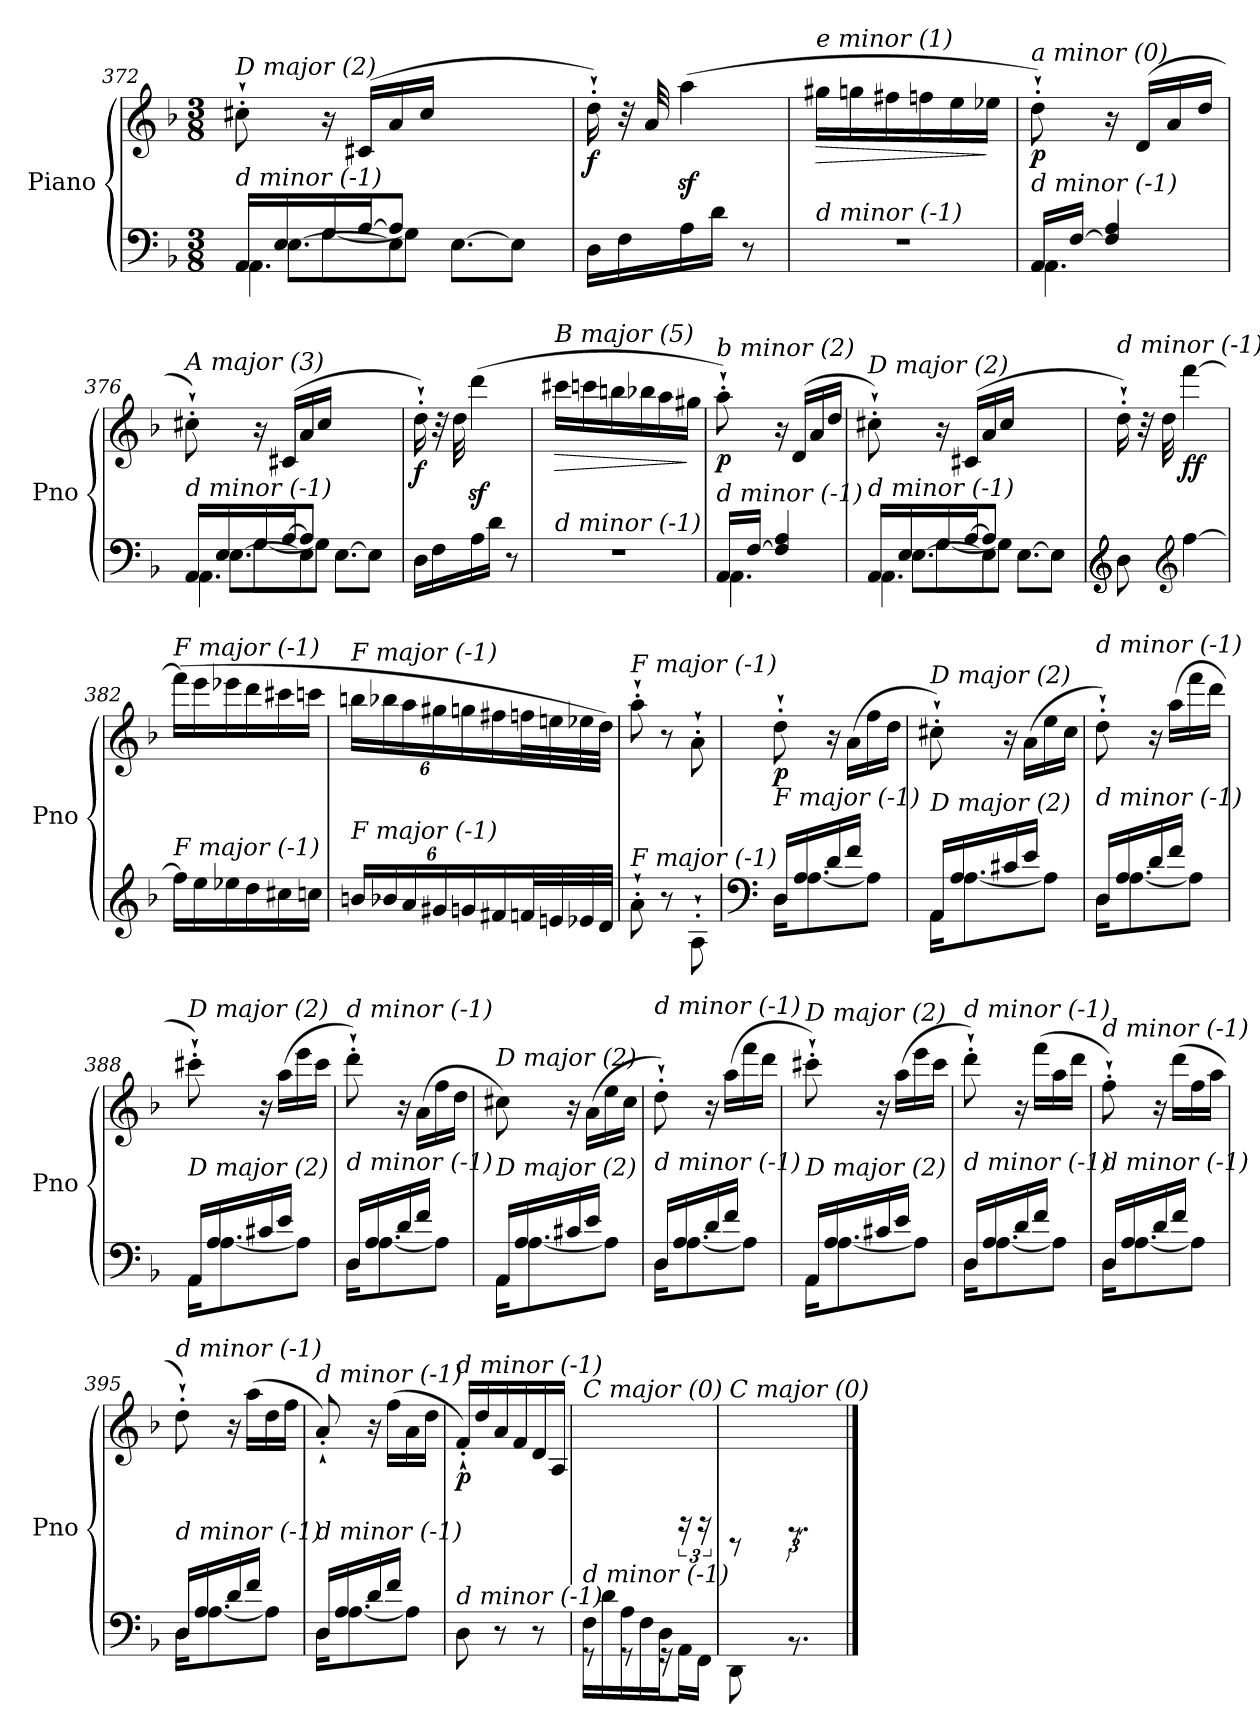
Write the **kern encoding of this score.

**kern	**kern	**dynam
*part1	*part1	*part1
*staff2	*staff1	*staff1/2
*I"Piano	*	*
*I'Pno	*	*
*clefF4	*clefG2	*
*k[b-]	*k[b-]	*
*M3/8	*M3/8	*
=372	=372	=372
*^	*^	*
*	*^	*	*^	*
*	*	*^	*	*	*	*
!	!	!	!	!LO:TX:i:t=D major (2)	!	!	!
!LO:TX:i:t=d minor (-1)	!	!	!	!	!	!	!
16AA/LL	4.AA\	16ryy	8ryy	8cc#X'`\	16ryy	8ryy	.
16E/	.	[8.E\L	.	.	4ryy	.	.
16G/	.	.	[8G\L	16r	.	4ryy	.
[16A/J	.	.	.	(>16c#X/LL	.	.	.
8A/J]	.	8E\J]	8G\J]	16a/	.	.	.
.	.	.	.	16cc#/JJ	16ryy	.	.
4ryy	[8.E\L	4ryy	4ryy	4ryy	4ryy	4ryy	.
.	8E\J]	.	.	.	.	.	.
16ryy	.	16ryy	16ryy	16ryy	16ryy	16ryy	.
=373	=373	=373	=373	=373	=373	=373	=373
!	!	!	!	!LO:TX:i:t=D major (2)	!	!	!
!LO:TX:i:t=d minor (-1)	!	!	!	!	!	!	!
!	!	!	!	!	!	!	!LO:DY:b
*v	*v	*v	*v	*	*	*	*
*	*v	*v	*v	*
16D\LL	16dd'`\)	f
16F\	32r	.
.	32a/	.
16A\	(>4aaz<\	.
16d\JJ	.	.
8r	.	.
=374	=374	=374
!	!LO:TX:i:t=e minor (1)	!
!LO:TX:i:t=d minor (-1)	!	!
!	!	!LO:HP:b
4.r	16gg#X\LL	>
.	16ggn\	.
.	16ff#X\	.
.	16ffn\	.
.	16ee\	.
.	16ee-X\JJ	]
!!LO:LB:g=z
=375	=375	=375
*^	*	*
!	!	!LO:TX:i:t=a minor (0)	!
!LO:TX:i:t=d minor (-1)	!	!	!
!	!	!	!LO:DY:b
16AA/LL	4.AA\	8dd'`\)	p
[16F/JJ	.	.	.
4F/] 4A/	.	16r	.
!	!	!	!LO:DY:b
.	.	(>16d/LL	other-dynamics
.	.	16a/	.
.	.	16dd/JJ	.
=376	=376	=376	=376
*^	*	*^	*
*	*	*^	*	*^	*
!	!	!	!	!LO:TX:i:t=A major (3)	!	!	!
!LO:TX:i:t=d minor (-1)	!	!	!	!	!	!	!
16AA/LL	4.AA\	16ryy	8ryy	8cc#X'`\)	16ryy	8ryy	.
16E/	.	[8.E\L	.	.	4ryy	.	.
16G/	.	.	[8G\L	16r	.	4ryy	.
[16A/J	.	.	.	(>16c#X/LL	.	.	.
8A/J]	.	8E\J]	8G\J]	16a/	.	.	.
.	.	.	.	16cc#/JJ	16ryy	.	.
4ryy	[8.E\L	4ryy	4ryy	4ryy	4ryy	4ryy	.
.	8E\J]	.	.	.	.	.	.
16ryy	.	16ryy	16ryy	16ryy	16ryy	16ryy	.
=377	=377	=377	=377	=377	=377	=377	=377
!	!	!	!	!LO:TX:i:t=D major (2)	!	!	!
!LO:TX:i:t=d minor (-1)	!	!	!	!	!	!	!
!	!	!	!	!	!	!	!LO:DY:b
*v	*v	*v	*v	*	*	*	*
*	*v	*v	*v	*
16D\LL	16dd'`\)	f
16F\	32r	.
.	32dd\	.
16A\	(>4dddz<\	.
16d\JJ	.	.
8r	.	.
=378	=378	=378
!	!LO:TX:i:t=B major (5)	!
!LO:TX:i:t=d minor (-1)	!	!
!	!	!LO:HP:b
4.r	16ccc#X\LL	>
.	16cccn\	.
.	16bbn\	.
.	16bb-X\	.
.	16aa\	.
.	16gg#X\JJ	]
=379	=379	=379
*^	*	*
!	!	!LO:TX:i:t=b minor (2)	!
!LO:TX:i:t=d minor (-1)	!	!	!
!	!	!	!LO:DY:b
16AA/LL	4.AA\	8aa'`\)	p
[16F/JJ	.	.	.
4F/] 4A/	.	16r	.
!	!	!	!LO:DY:b
.	.	(>16d/LL	other-dynamics
.	.	16a/	.
.	.	16dd/JJ	.
!!LO:PB:g=z
=380	=380	=380	=380
*^	*^	*	*
!	!	!	!	!LO:TX:i:t=D major (2)	!
!LO:TX:i:t=d minor (-1)	!	!	!	!	!
16AA/LL	4.AA\	16ryy	8ryy	8cc#X'`\)	.
16E/	.	[8.E\L	.	.	.
16G/	.	.	[8G\L	16r	.
[16A/J	.	.	.	(>16c#X/LL	.
8A/J]	.	8E\J]	8G\J]	16a/	.
.	.	.	.	16cc#/JJ	.
4ryy	[8.E\L	4ryy	4ryy	4ryy	.
.	8E\J]	.	.	.	.
16ryy	.	16ryy	16ryy	16ryy	.
=381	=381	=381	=381	=381	=381
!	!	!	!	!LO:TX:i:t=d minor (-1)	!
!LO:TX:i:t=d minor (-1)	!	!	!	!	!
*v	*v	*v	*v	*	*
8D\	16dd'`\)	.
.	32r	.
.	32dd\	.
*clefG2	*	*
!	!	!LO:DY:b
[4ff\	[4fff\	ff
=382	=382	=382
!	!LO:TX:i:t=F major (-1)	!
!LO:TX:i:t=F major (-1)	!	!
16ff\LL]	(>16fff\LL]	.
16ee\	16eee\	.
16ee-X\	16eee-X\	.
16dd\	16ddd\	.
16cc#X\	16ccc#X\	.
16ccn\JJ	16cccn\JJ	.
=383	=383	=383
*Xbrackettup	*Xbrackettup	*
!	!LO:TX:i:t=F major (-1)	!
!LO:TX:i:t=F major (-1)	!	!
24bn/LL	24bbn\LL	.
24b-X/	24bb-X\	.
24a/	24aa\	.
24g#X/	24gg#X\	.
24gn/	24ggn\	.
24f#X/	24ff#X\	.
32fn/L	32ffn\L	.
32en/	32een\	.
32e-X/	32ee-X\	.
32d/JJJ	32dd\JJJ)	.
!!LO:PB:g=z
=384	=384	=384
*^	*^	*
*	*^	*	*^	*
!	!	!	!LO:TX:i:t=F major (-1)	!	!	!
!LO:TX:i:t=F major (-1)	!	!	!	!	!	!
8ryy	8ryy	8a'`\	8ryy	8aa'`\	8ryy	.
8ryy	8r	8ryy	8r	8ryy	8ryy	.
8ryy	8ryy	8A'`\	8ryy	8a'`\	8ryy	.
*v	*v	*v	*	*	*	*
*	*v	*v	*v	*
=385	=385	=385
*clefF4	*	*
*^	*^	*
*	*^	*	*^	*
!	!	!	!LO:TX:i:t=F major (-1)	!	!	!
!LO:TX:i:t=F major (-1)	!	!	!	!	!	!
!	!	!	!	!	!	!LO:DY:b
*	*v	*v	*	*	*	*
*	*	*v	*v	*v	*
16D/LL	16D\KL	8dd'`\	p
16A/	[8.A\	.	.
16d/	.	16r	.
16f/JJ	.	(>16a\LL	.
8ryy	8A\J]	16ff\	.
.	.	16dd\JJ	.
=386	=386	=386	=386
!	!	!LO:TX:i:t=D major (2)	!
!LO:TX:i:t=D major (2)	!	!	!
16AA/LL	16AA\KL	8cc#X'`\)	.
16A/	[8.A\	.	.
16c#X/	.	16r	.
16e/JJ	.	(>16a\LL	.
8ryy	8A\J]	16ee\	.
.	.	16cc#\JJ	.
=387	=387	=387	=387
!	!	!LO:TX:i:t=d minor (-1)	!
!LO:TX:i:t=d minor (-1)	!	!	!
16D/LL	16D\KL	8dd'`\)	.
16A/	[8.A\	.	.
16d/	.	16r	.
16f/JJ	.	(>16aa\LL	.
8ryy	8A\J]	16fff\	.
.	.	16ddd\JJ	.
=388	=388	=388	=388
!	!	!LO:TX:i:t=D major (2)	!
!LO:TX:i:t=D major (2)	!	!	!
16AA/LL	16AA\KL	8ccc#X'`\)	.
16A/	[8.A\	.	.
16c#X/	.	16r	.
16e/JJ	.	(>16aa\LL	.
8ryy	8A\J]	16eee\	.
.	.	16ccc#\JJ	.
!!LO:LB:g=z
=389	=389	=389	=389
!	!	!LO:TX:i:t=d minor (-1)	!
!LO:TX:i:t=d minor (-1)	!	!	!
16D/LL	16D\KL	8ddd'`\)	.
16A/	[8.A\	.	.
16d/	.	16r	.
16f/JJ	.	(>16a\LL	.
8ryy	8A\J]	16ff\	.
.	.	16dd\JJ	.
=390	=390	=390	=390
!	!	!LO:TX:i:t=D major (2)	!
!LO:TX:i:t=D major (2)	!	!	!
16AA/LL	16AA\KL	8cc#X\)	.
16A/	[8.A\	.	.
16c#X/	.	16r	.
16e/JJ	.	(>16a\LL	.
8ryy	8A\J]	16ee\	.
.	.	16cc#\JJ	.
=391	=391	=391	=391
!	!	!LO:TX:i:t=d minor (-1)	!
!LO:TX:i:t=d minor (-1)	!	!	!
16D/LL	16D\KL	8dd'`\)	.
16A/	[8.A\	.	.
16d/	.	16r	.
16f/JJ	.	(>16aa\LL	.
8ryy	8A\J]	16fff\	.
.	.	16ddd\JJ	.
=392	=392	=392	=392
!	!	!LO:TX:i:t=D major (2)	!
!LO:TX:i:t=D major (2)	!	!	!
16AA/LL	16AA\KL	8ccc#X'`\)	.
16A/	[8.A\	.	.
16c#X/	.	16r	.
16e/JJ	.	(>16aa\LL	.
8ryy	8A\J]	16eee\	.
.	.	16ccc#\JJ	.
!!LO:LB:g=z
=393	=393	=393	=393
!	!	!LO:TX:i:t=d minor (-1)	!
!LO:TX:i:t=d minor (-1)	!	!	!
16D/LL	16D\KL	8ddd'`\)	.
16A/	[8.A\	.	.
16d/	.	16r	.
16f/JJ	.	(>16fff\LL	.
8ryy	8A\J]	16aa\	.
.	.	16ddd\JJ	.
!!LO:LB:g=z
=394	=394	=394	=394
!	!	!LO:TX:i:t=d minor (-1)	!
!LO:TX:i:t=d minor (-1)	!	!	!
16D/LL	16D\KL	8ff'`\)	.
16A/	[8.A\	.	.
16d/	.	16r	.
16f/JJ	.	(>16ddd\LL	.
8ryy	8A\J]	16ff\	.
.	.	16aa\JJ	.
=395	=395	=395	=395
!	!	!LO:TX:i:t=d minor (-1)	!
!LO:TX:i:t=d minor (-1)	!	!	!
16D/LL	16D\KL	8dd'`\)	.
16A/	[8.A\	.	.
16d/	.	16r	.
16f/JJ	.	(>16aa\LL	.
8ryy	8A\J]	16dd\	.
.	.	16ff\JJ	.
=396	=396	=396	=396
!	!	!LO:TX:i:t=d minor (-1)	!
!LO:TX:i:t=d minor (-1)	!	!	!
16D/LL	16D\KL	8a'`/)	.
16A/	[8.A\	.	.
16d/	.	16r	.
16f/JJ	.	(>16ff\LL	.
8ryy	8A\J]	16a\	.
.	.	16dd\JJ	.
*v	*v	*	*
=397	=397	=397
!	!LO:TX:i:t=d minor (-1)	!
!LO:TX:i:t=d minor (-1)	!	!
!	!	!LO:DY:b
8D\	16f'`/LL)	p
.	16dd/	.
8r	16a/	.
.	16f/	.
8r	16d/	.
.	16A/JJ	.
=398	=398	=398
*^	*	*
*	*	*brackettup	*
!	!	!LO:TX:i:t=C major (0)	!
!LO:TX:i:t=d minor (-1)	!	!	!
16F\LL	8rGG	24%7ryy	.
16d\	.	.	.
16A\	8rGG	.	.
16F\	.	.	.
*Xtuplet	*	*	*
24D\JJ	24rGG	.	.
12ryy	24AA\LL	24rEE	.
.	24FF\JJ	24rEE	.
!!LO:LB:g=z
=399	=399	=399	=399
!	!	!LO:TX:i:t=C major (0)	!
!LO:TX:i:t=d minor (-1)	!	!	!
*v	*v	*	*
8DD\	8rAAA	.
12.rBB	12.rCC	.
==	==	==
*-	*-	*-
